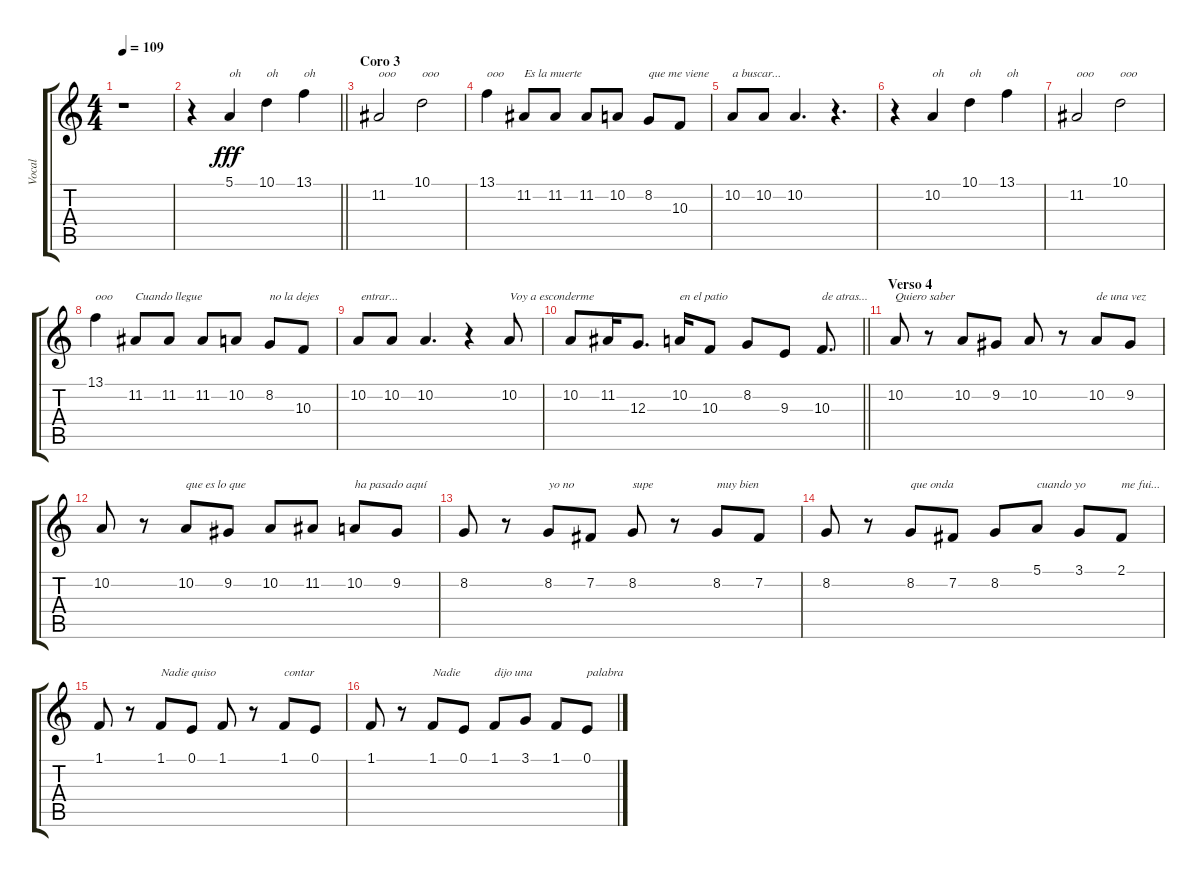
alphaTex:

\track ("Vocal" "Vocal") {instrument pad4choir}
\staff {score tabs}
\tuning (E4 B3 G3 D3 A2 E2) {hide}
\ts (4 4)
\tempo 109
\clef g2
\ks c
r.1{dy f} |
\barLineRight lightlight
r.4 5.1.4{txt "oh" dy fff} 10.1.4{txt "oh"} 13.1.4{txt "oh"} |
\section ("" "Coro 3")
11.2.2{txt "ooo"} 10.1.2{txt "ooo"} |
13.1.4{txt "ooo"} 11.2.8{txt "Es la muerte"} 11.2.8 11.2.8 10.2.8 8.2.8{txt "que me viene"} 10.3.8 |
10.2.8{txt "a buscar... "} 10.2.8 10.2.4{d} r.4{d} |
r.4 10.2.4{txt "oh"} 10.1.4{txt "oh"} 13.1.4{txt "oh"} |
11.2.2{txt "ooo"} 10.1.2{txt "ooo"} |
13.1.4{txt "ooo"} 11.2.8{txt "Cuando llegue"} 11.2.8 11.2.8 10.2.8 8.2.8{txt "no la dejes"} 10.3.8 |
10.2.8{txt " entrar..."} 10.2.8 10.2.4{d} r.4 10.2.8{txt "Voy a esconderme"} |
\barLineRight lightlight
10.2.8 11.2.16 12.3.8{d} 10.2.16{txt "en el patio"} 10.3.8 8.2.8 9.3.8 10.3.8{d txt "de atras..."} |
\section ("" "Verso 4")
10.2.8{txt "Quiero saber"} r.8 10.2.8 9.2.8 10.2.8 r.8 10.2.8{txt "de una vez"} 9.2.8 |
10.2.8 r.8 10.2.8{txt "que es lo que"} 9.2.8 10.2.8 11.2.8 10.2.8{txt "ha pasado aquí"} 9.2.8 |
8.2.8 r.8 8.2.8{txt "yo no"} 7.2.8 8.2.8{txt "supe"} r.8 8.2.8{txt "muy bien"} 7.2.8 |
8.2.8 r.8 8.2.8{txt "que onda"} 7.2.8 8.2.8 5.1.8{txt "cuando yo"} 3.1.8 2.1.8{txt "me fui..."} |
1.1.8 r.8 1.1.8{txt "Nadie quiso"} 0.1.8 1.1.8 r.8 1.1.8{txt "contar"} 0.1.8 |
1.1.8 r.8 1.1.8{txt "Nadie"} 0.1.8 1.1.8{txt "dijo una"} 3.1.8 1.1.8 0.1.8{txt "palabra"}
